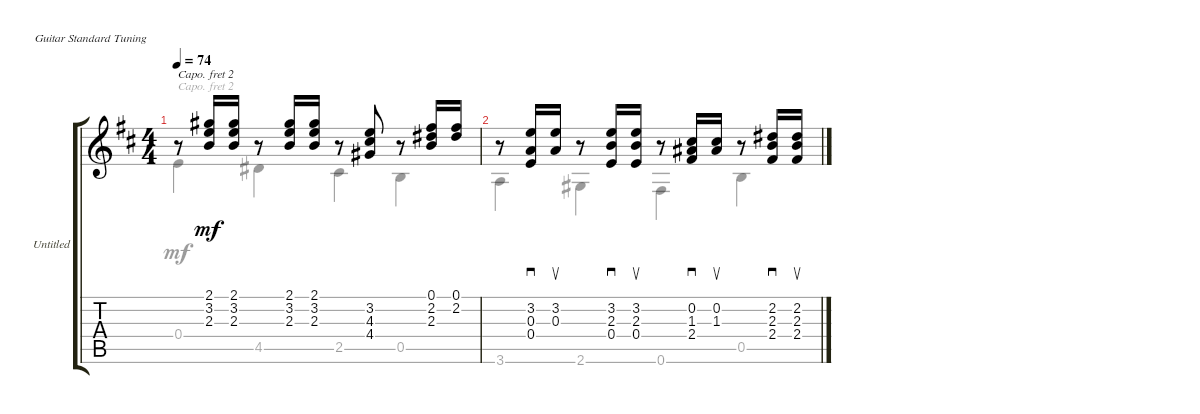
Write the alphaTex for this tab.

\bracketExtendMode groupsimilarinstruments
\firstSystemTrackNameOrientation horizontal
\otherSystemsTrackNameOrientation horizontal
\track ("Untitled" "Untitled") {instrument acousticguitarnylon}
\staff {score tabs}
\capo 2
\tuning (E4 B3 G3 D3 A2 E2)
\voice
\ts (4 4)
\tempo 74
\clef g2
\ks d
r.8{dy mf} (2.1 3.2 2.3).16 (2.1 3.2 2.3).16 r.8 (2.1 3.2 2.3).16 (2.1 3.2 2.3).16 r.8 (3.2 4.3 4.4).8 r.8 (0.1 2.2 2.3).16 (0.1 2.2).16 |
r.8 (3.2 0.3 0.4).16{sd} (3.2 0.3).16{su} r.8 (3.2 2.3 0.4).16{sd} (3.2 2.3 0.4).16{su} r.8 (0.2 1.3 2.4).16{sd} (0.2 1.3).16{su} r.8 (2.2 2.3 2.4).16{sd} (2.2 2.3 2.4).16{su}
\voice
\clef g2
\ottava regular
\simile none
\ks d
0.4.4{dy mf} 4.5.4 2.5.4 0.5.4 |
3.6.4 2.6.4 0.6.4 0.5.4
